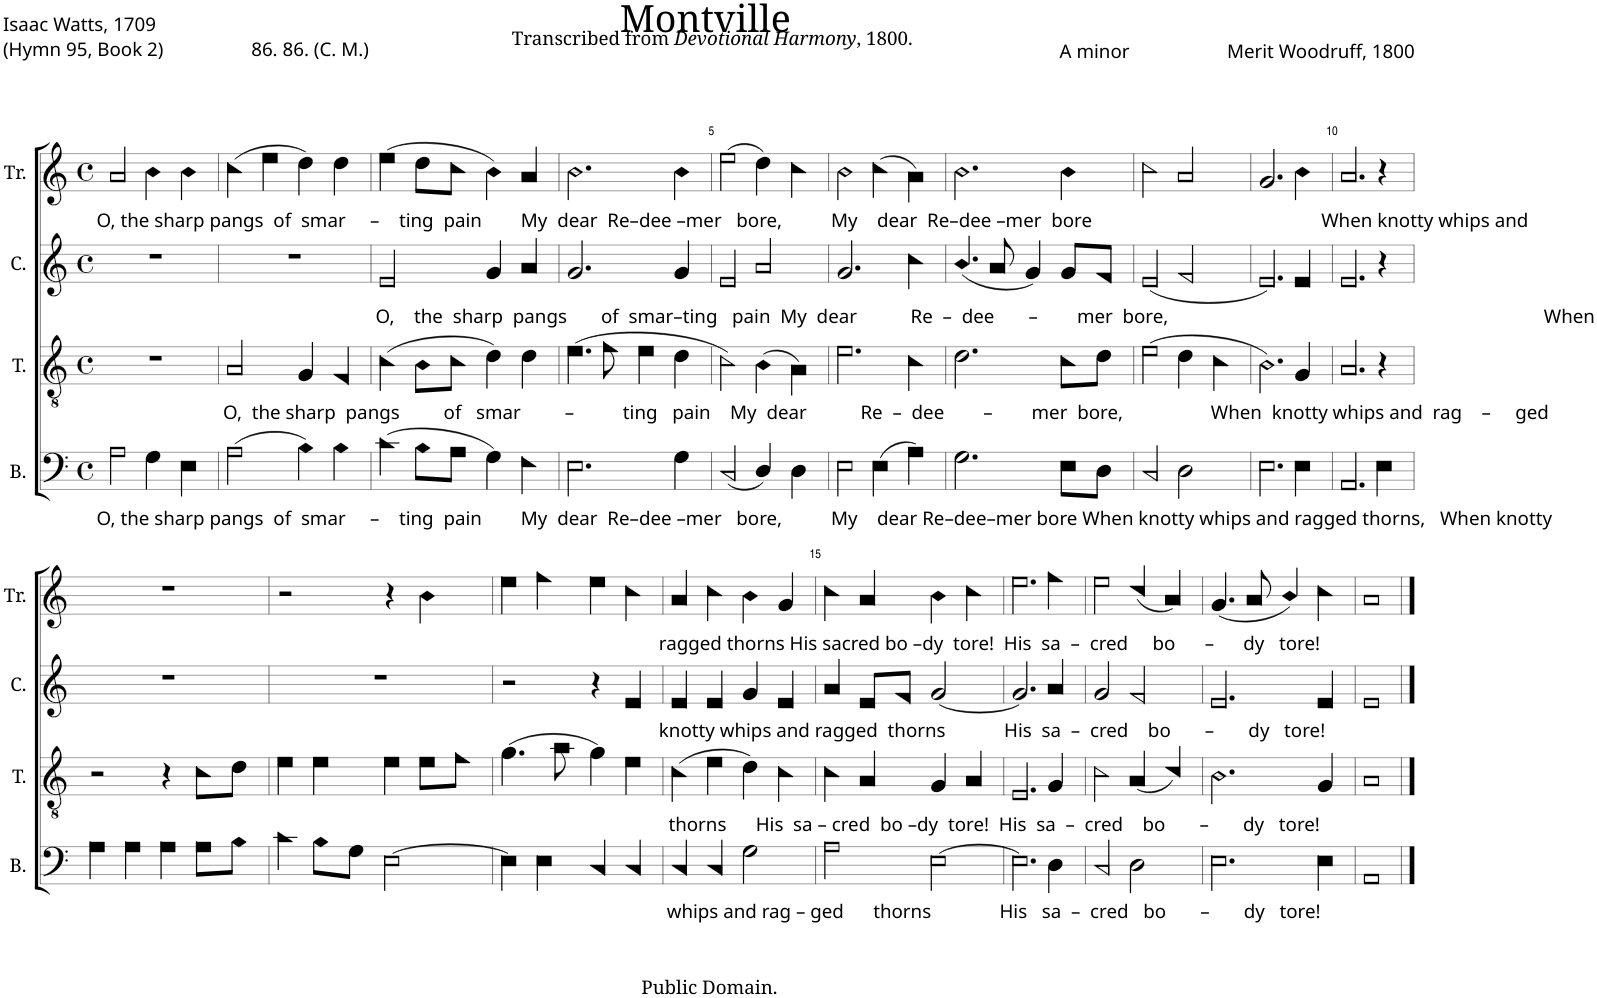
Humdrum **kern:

**kern	**kern	**kern	**kern
*part4	*part3	*part2	*part1
*staff4	*staff3	*staff2	*staff1
*I"B.	*I"T.	*I"C.	*I"Tr.
*I'B.	*I'T.	*I'C.	*I'Tr.
*clefF4	*clefGv2	*clefG2	*clefG2
*k[]	*k[]	*k[]	*k[]
*M4/4	*M4/4	*M4/4	*M4/4
*met(c)	*met(c)	*met(c)	*met(c)
=1	=1	=1	=1
!	!	!	!LO:TX:b:t=O, the sharp pangs  of  smar     –    ting  pain        My  dear  Re–dee –mer   bore,          My    dear  Re–dee –mer  bore                                               When knotty whips and
!LO:TX:b:t=O, the sharp pangs  of  smar     –    ting  pain        My  dear  Re–dee –mer   bore,          My    dear Re–dee–mer bore When knotty whips and ragged thorns,   When knotty	!	!	!
2A!\	1r	1r	2a!/
4G!\	.	.	4b!\
4E!\	.	.	4b!\
=2	=2	=2	=2
!	!LO:TX:b:t=O,  the sharp  pangs         of   smar         –          ting   pain    My  dear           Re  –  dee        –        mer  bore,                  When  knotty whips and  rag    –     ged	!	!
(2A!\	2A!/	1r	(4cc!\
.	.	.	4ee!\
4B!\)	4G!/	.	4dd!\)
4B!\	4F!/	.	4dd!\
=3	=3	=3	=3
!	!	!LO:TX:b:t=O,    the  sharp  pangs       of  smar–ting   pain  My  dear           Re  –  dee       –        mer  bore,                                                                             When	!
(4c!\	(4c!\	2e!/	(4ee!\
8B!\L	8B!\L	.	8dd!\L
8A!\J	8c!\J	.	8cc!\J
4G!\)	4d!\)	4g!/	4b!\)
4F!\	4d!\	4a!/	4a!/
=4	=4	=4	=4
2.E!\	(4.e!\	2.g!/	2.b!\
.	8f!\	.	.
.	4e!\	.	.
4G!\	4d!\	4g!/	4b!\
=5	=5	=5	=5
(2C!/	2c!\)	2e!/	(2ee!\
4D!/)	(4B!\	2a!/	4dd!\)
4D!\	4A!\)	.	4cc!\
=6	=6	=6	=6
2E!\	2.e!\	2.g!/	2b!\
(4E!\	.	.	(4cc!\
4A!\)	4c!\	4cc!\	4a!\)
=7	=7	=7	=7
2.G!\	2.d!\	(4.b!/	2.b!\
.	.	8a!/	.
.	.	4g!/)	.
8E!\L	8c!\L	8g!/L	4b!\
8D!\J	8d!\J	8f!/J	.
=8	=8	=8	=8
2C!/	(2e!\	(2e!/	2cc!\
2D!\	4d!\	2f!/	2a!/
.	4c!\	.	.
=9	=9	=9	=9
2.E!\	2.B!\)	2.e!/)	2.g!/
4E!\	4G!/	4e!/	4b!\
=10	=10	=10	=10
2.AA!/	2.A!/	2.e!/	2.a!/
4E!\	4r	4r	4r
!!LO:LB:g=z
=11	=11	=11	=11
4A!\	2r	1r	1r
4A!\	.	.	.
4A!\	4r	.	.
8A!\L	8c!\L	.	.
8B!\J	8d!\J	.	.
=12	=12	=12	=12
4c!\	4e!\	1r	2r
8B!\L	4e!\	.	.
8G!\J	.	.	.
[2E!\	4e!\	.	4r
.	8e!\L	.	4b!\
.	8f!\J	.	.
=13	=13	=13	=13
4E!\]	(4.g!\	2r	4ee!\
4E!\	.	.	4ff!\
.	8a!\	.	.
4C!/	4g!\)	4r	4ee!\
4C!/	4e!\	4e!/	4cc!\
=14	=14	=14	=14
!	!	!	!LO:TX:b:t=ragged thorns His sacred bo –dy  tore!  His  sa  –  cred     bo      –      dy   tore!
!	!	!LO:TX:b:t=knotty whips and ragged  thorns            His  sa  –  cred    bo       –       dy   tore!	!
!	!LO:TX:b:t=thorns      His  sa – cred  bo –dy  tore!  His  sa  –  cred    bo       –       dy   tore!	!	!
!LO:TX:b:t=whips and rag – ged      thorns              His   sa  –  cred   bo       –       dy   tore!	!	!	!
4C!/	(4c!\	4e!/	4a!/
4C!/	4e!\	4e!/	4cc!\
2G!\	4d!\)	4g!/	4b!\
.	4c!\	4e!/	4g!/
=15	=15	=15	=15
2A!\	4c!\	4a!/	4cc!\
.	4A!/	8e!/L	4a!/
.	.	8f!/J	.
[2E!\	4G!/	[2g!/	4b!\
.	4A!/	.	4cc!\
=16	=16	=16	=16
2.E!\]	2.E!/	2.g!/]	2.ee!\
4D!\	4G!/	4a!/	4ff!\
=17	=17	=17	=17
2C!/	2c!\	2g!/	2ee!\
2D!\	(4A!/	2f!/	(4cc!/
.	4c!/)	.	4a!/)
=18	=18	=18	=18
2.E!\	2.B!\	2.e!/	(4.g!/
.	.	.	8a!/
.	.	.	4b!/)
4E!\	4G!/	4e!/	4cc!\
=19	=19	=19	=19
1AA!	1A!	1e!	1a!
==	==	==	==
*-	*-	*-	*-
